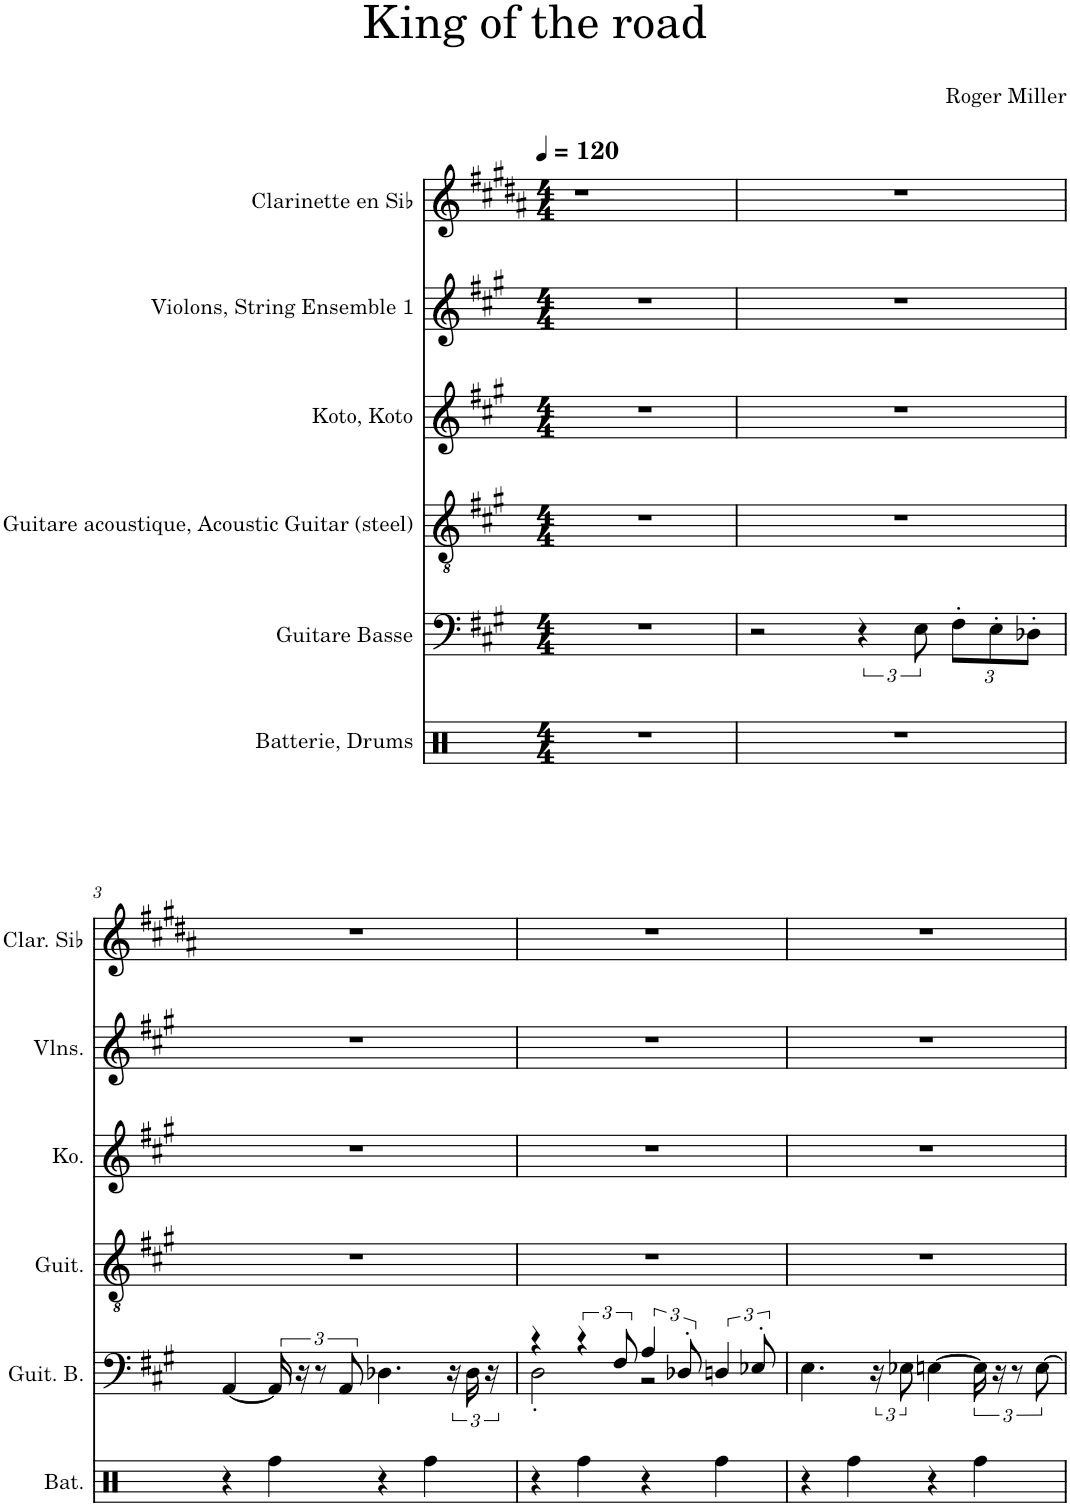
**kern	**kern	**kern	**kern	**kern	**kern
*part6	*part5	*part4	*part3	*part2	*part1
*staff6	*staff5	*staff4	*staff3	*staff2	*staff1
*I"Batterie, Drums	*I"Guitare Basse	*I"Guitare acoustique, Acoustic Guitar (steel)	*I"Koto, Koto	*I"Violons, String Ensemble 1	*I"Clarinette en Sib
*I'Bat.	*I'Guit. B.	*I'Guit.	*I'Ko.	*I'Vlns.	*I'Clar. Sib
*clefX	*clefF4	*clefGv2	*clefG2	*clefG2	*clefG2
*	*Trd7c12	*	*	*	*Trd1c2
*k[]	*k[f#c#g#]	*k[f#c#g#]	*k[f#c#g#]	*k[f#c#g#]	*k[f#c#g#d#a#]
*M4/4	*M4/4	*M4/4	*M4/4	*M4/4	*M4/4
*MM120	*MM120	*MM120	*MM120	*MM120	*MM120
=1	=1	=1	=1	=1	=1
1r	1r	1r	1r	1r	1r
=2	=2	=2	=2	=2	=2
1r	2r	1r	1r	1r	1r
.	6r	.	.	.	.
.	12E\	.	.	.	.
*	*Xbrackettup	*	*	*	*
.	12F#'\L	.	.	.	.
.	12E'\	.	.	.	.
.	12D-X'\J	.	.	.	.
!!LO:LB:g=z
=3	=3	=3	=3	=3	=3
4r	[4AA/	1r	1r	1r	1r
*	*brackettup	*	*	*	*
4Rff\	24AA/]	.	.	.	.
.	24r	.	.	.	.
.	12r	.	.	.	.
.	12AA/	.	.	.	.
4r	4.D-X\	.	.	.	.
4Rff\	.	.	.	.	.
.	24r	.	.	.	.
.	24D-\	.	.	.	.
.	24r	.	.	.	.
=4	=4	=4	=4	=4	=4
*	*^	*	*	*	*
4r	4r	2D'\	1r	1r	1r	1r
4Rff\	6r	.	.	.	.	.
.	12F#/	.	.	.	.	.
4r	6A/	2r	.	.	.	.
.	12D-X'/	.	.	.	.	.
4Rff\	6Dn/	.	.	.	.	.
.	12E-X'/	.	.	.	.	.
*	*v	*v	*	*	*	*
=5	=5	=5	=5	=5	=5
4r	4.E\	1r	1r	1r	1r
4Rff\	.	.	.	.	.
.	24r	.	.	.	.
.	12E-X\	.	.	.	.
4r	[4En\	.	.	.	.
4Rff\	24E\]	.	.	.	.
.	24r	.	.	.	.
.	12r	.	.	.	.
.	[12E\	.	.	.	.
=	=	=	=	=	=
*-	*-	*-	*-	*-	*-
